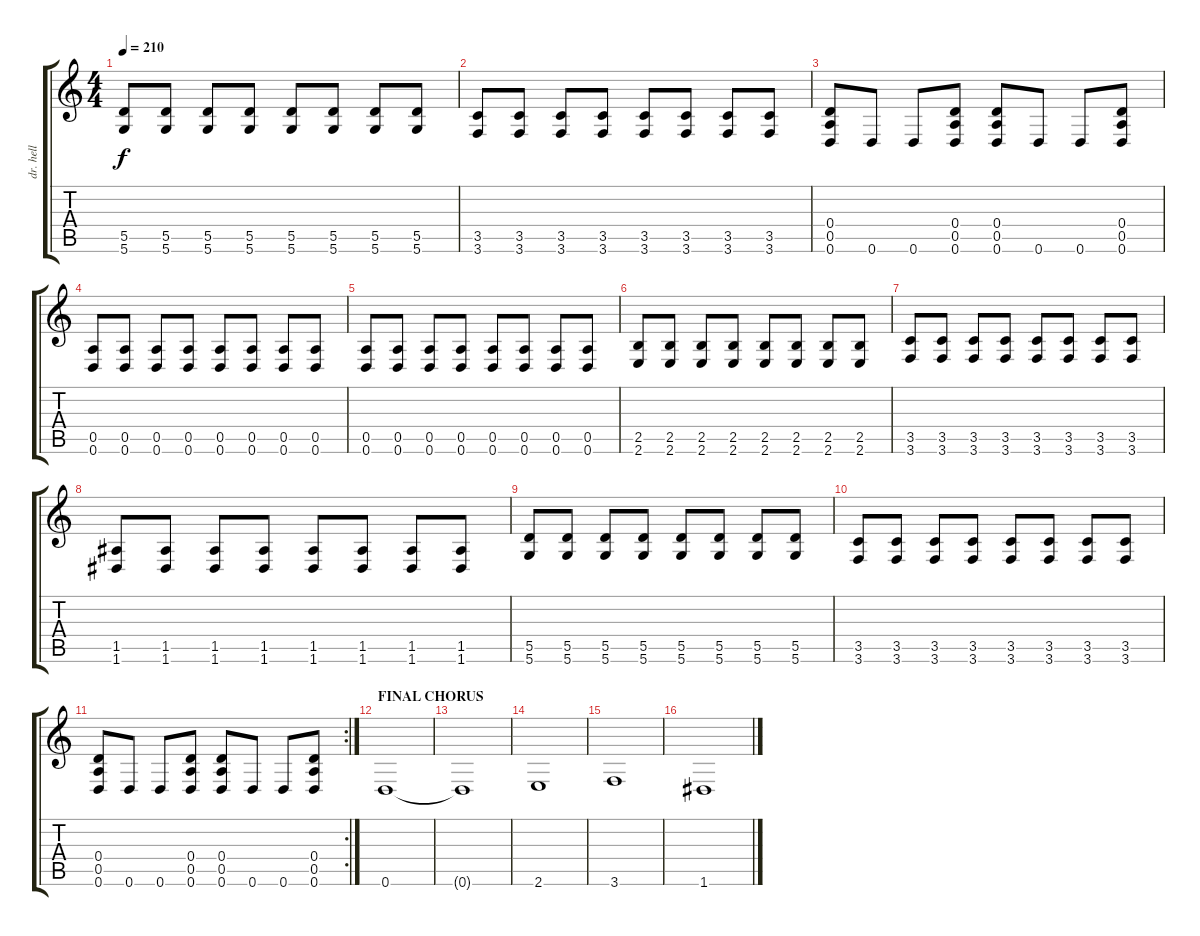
\track ("dr. hell" "dr. hell") {instrument distortionguitar}
\staff {score tabs}
\tuning (E4 B3 G3 D3 A2 D2) {hide}
\ts (4 4)
\tempo 210
\clef g2
\ks c
(5.5 5.6).8{dy f} (5.5 5.6).8 (5.5 5.6).8 (5.5 5.6).8 (5.5 5.6).8 (5.5 5.6).8 (5.5 5.6).8 (5.5 5.6).8 |
(3.5 3.6).8 (3.5 3.6).8 (3.5 3.6).8 (3.5 3.6).8 (3.5 3.6).8 (3.5 3.6).8 (3.5 3.6).8 (3.5 3.6).8 |
(0.4 0.5 0.6).8 0.6.8 0.6.8 (0.4 0.5 0.6).8 (0.4 0.5 0.6).8 0.6.8 0.6.8 (0.4 0.5 0.6).8 |
(0.5 0.6).8 (0.5 0.6).8 (0.5 0.6).8 (0.5 0.6).8 (0.5 0.6).8 (0.5 0.6).8 (0.5 0.6).8 (0.5 0.6).8 |
(0.5 0.6).8 (0.5 0.6).8 (0.5 0.6).8 (0.5 0.6).8 (0.5 0.6).8 (0.5 0.6).8 (0.5 0.6).8 (0.5 0.6).8 |
(2.5 2.6).8 (2.5 2.6).8 (2.5 2.6).8 (2.5 2.6).8 (2.5 2.6).8 (2.5 2.6).8 (2.5 2.6).8 (2.5 2.6).8 |
(3.5 3.6).8 (3.5 3.6).8 (3.5 3.6).8 (3.5 3.6).8 (3.5 3.6).8 (3.5 3.6).8 (3.5 3.6).8 (3.5 3.6).8 |
(1.5 1.6).8 (1.5 1.6).8 (1.5 1.6).8 (1.5 1.6).8 (1.5 1.6).8 (1.5 1.6).8 (1.5 1.6).8 (1.5 1.6).8 |
(5.5 5.6).8 (5.5 5.6).8 (5.5 5.6).8 (5.5 5.6).8 (5.5 5.6).8 (5.5 5.6).8 (5.5 5.6).8 (5.5 5.6).8 |
(3.5 3.6).8 (3.5 3.6).8 (3.5 3.6).8 (3.5 3.6).8 (3.5 3.6).8 (3.5 3.6).8 (3.5 3.6).8 (3.5 3.6).8 |
\rc 2
(0.4 0.5 0.6).8 0.6.8 0.6.8 (0.4 0.5 0.6).8 (0.4 0.5 0.6).8 0.6.8 0.6.8 (0.4 0.5 0.6).8 |
\section ("" "FINAL CHORUS")
0.6.1{volume 16 balance 8 instrument pad2warm} |
0.6{t}.1 |
2.6.1 |
3.6.1 |
1.6.1
